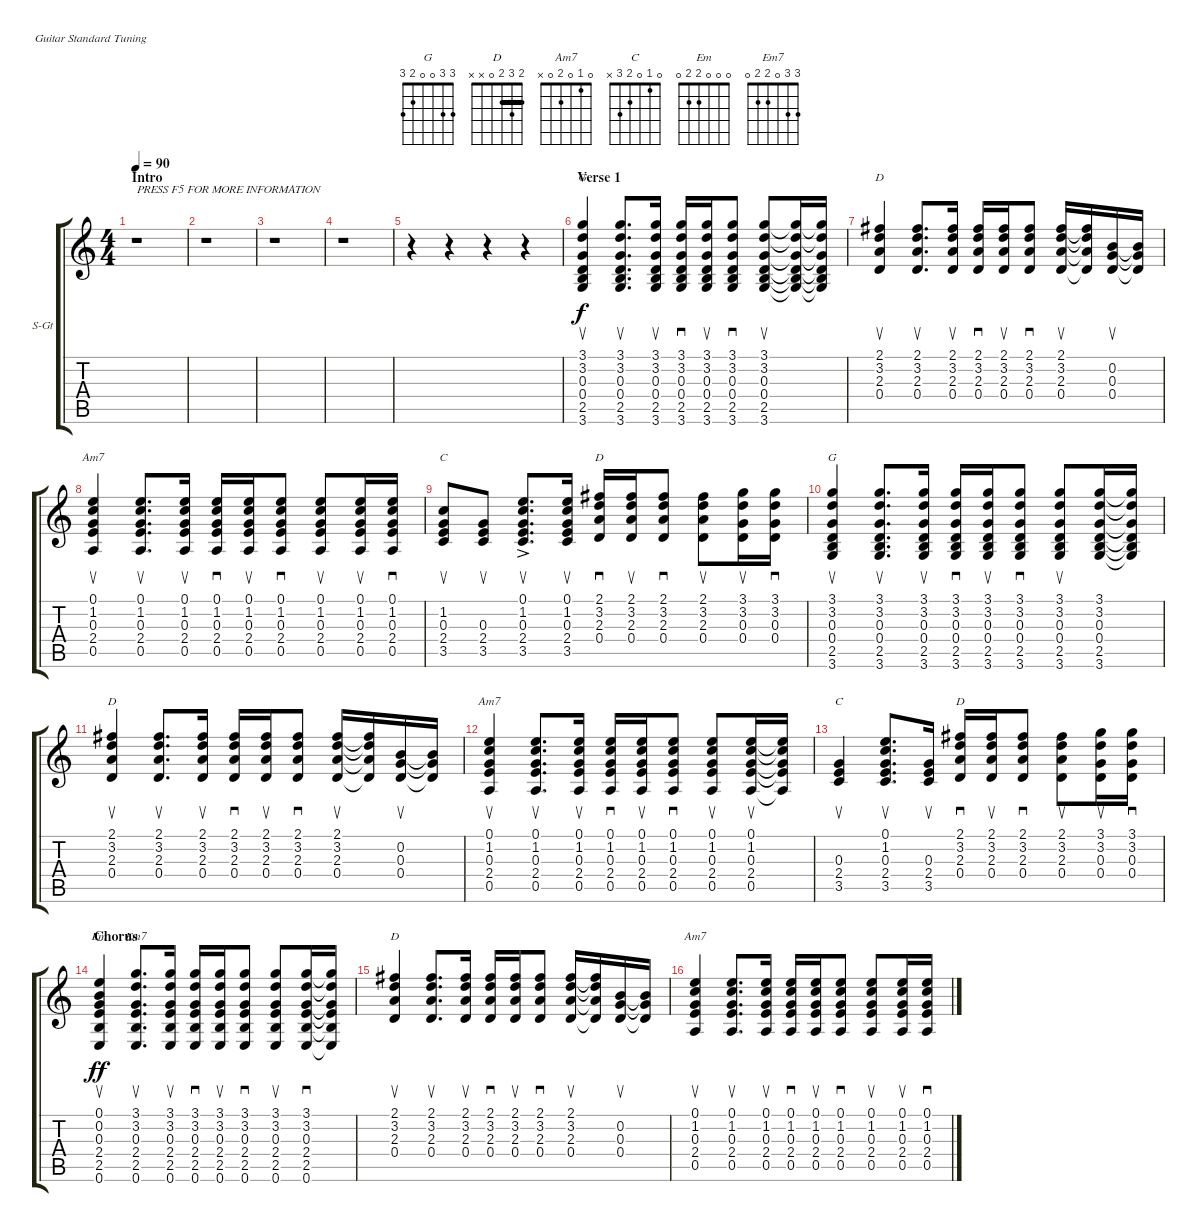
\defaultSystemsLayout 4
\bracketExtendMode groupsimilarinstruments
\firstSystemTrackNameOrientation horizontal
\otherSystemsTrackNameOrientation horizontal
\track ("Acoustic Guitar" "S-Gt") {instrument acousticguitarsteel}
\staff {score tabs}
\tuning (E4 B3 G3 D3 A2 E2)
\chord ("G" 3 3 0 0 2 3) {showfingering false}
\chord ("D" 2 3 2 0 x x) {showfingering false barre 2}
\chord ("Am7" 0 1 0 2 0 x) {showfingering false}
\chord ("C" 0 1 0 2 3 x) {showfingering false}
\chord ("Em" 0 0 0 2 2 0) {showfingering false}
\chord ("Em7" 3 3 0 2 2 0) {showfingering false}
\ts (4 4)
\section ("" "Intro")
\tempo 90
\clef g2
\scale
0.487395
\ks c
r.1{txt "PRESS F5 FOR MORE INFORMATION" dy f instrument acousticguitarsteel} |
\scale
0.256303 r.1 |
\scale
0.256303 r.1 |
\scale
0.333333 r.1 |
\scale
0.333333 r.4 r.4 r.4 r.4 |
\section ("" "Verse 1")
\scale
0.333333 (3.1 3.2 0.3 0.4 2.5 3.6).4{su ch "G"} (3.1 3.2 0.3 0.4 2.5 3.6).8{d su} (3.1 3.2 0.3 0.4 2.5 3.6).16{su} (3.1 3.2 0.3 0.4 2.5 3.6).16{sd} (3.1 3.2 0.3 0.4 2.5 3.6).16{su} (3.1 3.2 0.3 0.4 2.5 3.6).8{sd} (3.1 3.2 0.3 0.4 2.5 3.6).8{su} (3.1{t} 3.2{t} 0.3{t} 0.4{t} 2.5{t} 3.6{t}).16 (3.1{t} 3.2{t} 0.3{t} 0.4{t} 2.5{t} 3.6{t}).16 |
\scale
0.333333 (2.1 3.2 2.3 0.4).4{su ch "D"} (2.1 3.2 2.3 0.4).8{d su} (2.1 3.2 2.3 0.4).16{su} (2.1 3.2 2.3 0.4).16{sd} (2.1 3.2 2.3 0.4).16{su} (2.1 3.2 2.3 0.4).8{sd} (2.1 3.2 2.3 0.4).16{su} (0.4{t} 2.3{t} 3.2{t} 2.1{t}).16 (0.2 0.3 0.4).16{su} (0.2{t} 0.3{t} 0.4{t}).16 |
\scale
0.333333 (0.1 1.2 0.3 2.4 0.5).4{su ch "Am7"} (0.1 1.2 0.3 2.4 0.5).8{d su} (0.1 1.2 0.3 2.4 0.5).16{su} (0.1 1.2 0.3 2.4 0.5).16{sd} (0.1 1.2 0.3 2.4 0.5).16{su} (0.1 1.2 0.3 2.4 0.5).8{sd} (0.1 1.2 0.3 2.4 0.5).8{su} (0.1 1.2 0.3 2.4 0.5).16{su} (0.1 1.2 0.3 2.4 0.5).16{sd} |
\scale
0.333333 (0.3 2.4 3.5 1.2).8{su ch "C"} (3.5 2.4 0.3).8{su} (0.1{ac} 1.2{ac} 0.3{ac} 2.4{ac} 3.5{ac}).8{d su} (0.1 1.2 0.3 2.4 3.5).16{su} (2.1 3.2 2.3 0.4).16{sd ch "D"} (2.1 3.2 2.3 0.4).16{su} (2.1 3.2 2.3 0.4).8{sd} (2.1 3.2 2.3 0.4).8{su} (3.1 3.2 0.3 0.4).16{su} (3.1 3.2 0.3 0.4).16{sd} |
\scale
0.333333 (3.1 3.2 0.3 0.4 2.5 3.6).4{su ch "G"} (3.1 3.2 0.3 0.4 2.5 3.6).8{d su} (3.1 3.2 0.3 0.4 2.5 3.6).16{su} (3.1 3.2 0.3 0.4 2.5 3.6).16{sd} (3.1 3.2 0.3 0.4 2.5 3.6).16{su} (3.1 3.2 0.3 0.4 2.5 3.6).8{sd} (3.1 3.2 0.3 0.4 2.5 3.6).8{su} (3.1 3.2 0.3 0.4 2.5 3.6).16 (3.1{t} 3.2{t} 0.3{t} 0.4{t} 2.5{t} 3.6{t}).16 |
\scale
0.333333 (2.1 3.2 2.3 0.4).4{su ch "D"} (2.1 3.2 2.3 0.4).8{d su} (2.1 3.2 2.3 0.4).16{su} (2.1 3.2 2.3 0.4).16{sd} (2.1 3.2 2.3 0.4).16{su} (2.1 3.2 2.3 0.4).8{sd} (2.1 3.2 2.3 0.4).16{su} (0.4{t} 2.3{t} 3.2{t} 2.1{t}).16 (0.2 0.3 0.4).16{su} (0.2{t} 0.3{t} 0.4{t}).16 |
\scale
0.333333 (0.1 1.2 0.3 2.4 0.5).4{su ch "Am7"} (0.1 1.2 0.3 2.4 0.5).8{d su} (0.1 1.2 0.3 2.4 0.5).16{su} (0.1 1.2 0.3 2.4 0.5).16{sd} (0.1 1.2 0.3 2.4 0.5).16{su} (0.1 1.2 0.3 2.4 0.5).8{sd} (0.1 1.2 0.3 2.4 0.5).8{su} (0.1 1.2 0.3 2.4 0.5).16{su} (0.1{t} 1.2{t} 0.3{t} 2.4{t} 0.5{t}).16 |
\scale
0.333333 (0.3 2.4 3.5).4{su ch "C"} (0.1 1.2 0.3 2.4 3.5).8{d su} (2.4 3.5 0.3).16{su} (2.3 2.1 3.2 0.4).16{sd ch "D"} (2.1 3.2 2.3 0.4).16{su} (2.1 3.2 2.3 0.4).8{sd} (2.1 3.2 2.3 0.4).8{su} (3.1 3.2 0.3 0.4).16{su} (3.1 3.2 0.3 0.4).16{sd} |
\section ("" "Chorus")
\scale
0.333333 (0.6 2.5 2.4 0.3 0.2 0.1).4{su ch "Em" dy ff} (3.1 3.2 0.3 2.4 2.5 0.6).8{d su ch "Em7"} (3.1 3.2 0.3 2.4 2.5 0.6).16{su} (3.1 3.2 0.3 2.4 2.5 0.6).16{sd} (3.1 3.2 0.3 2.4 2.5 0.6).16{su} (3.1 3.2 0.3 2.4 2.5 0.6).8{sd} (3.1 3.2 0.3 2.4 2.5 0.6).8{su} (3.1 3.2 0.3 2.4 2.5 0.6).16{sd} (3.1{t} 3.2{t} 0.3{t} 2.4{t} 2.5{t} 0.6{t}).16 |
\scale
0.333333 (2.1 3.2 2.3 0.4).4{su ch "D"} (2.1 3.2 2.3 0.4).8{d su} (2.1 3.2 2.3 0.4).16{su} (2.1 3.2 2.3 0.4).16{sd} (2.1 3.2 2.3 0.4).16{su} (2.1 3.2 2.3 0.4).8{sd} (2.1 3.2 2.3 0.4).16{su} (0.4{t} 2.3{t} 3.2{t} 2.1{t}).16 (0.2 0.3 0.4).16{su} (0.2{t} 0.3{t} 0.4{t}).16 |
\scale
0.333333 (0.1 1.2 0.3 2.4 0.5).4{su ch "Am7"} (0.1 1.2 0.3 2.4 0.5).8{d su} (0.1 1.2 0.3 2.4 0.5).16{su} (0.1 1.2 0.3 2.4 0.5).16{sd} (0.1 1.2 0.3 2.4 0.5).16{su} (0.1 1.2 0.3 2.4 0.5).8{sd} (0.1 1.2 0.3 2.4 0.5).8{su} (0.1 1.2 0.3 2.4 0.5).16{su} (0.1 1.2 0.3 2.4 0.5).16{sd}
